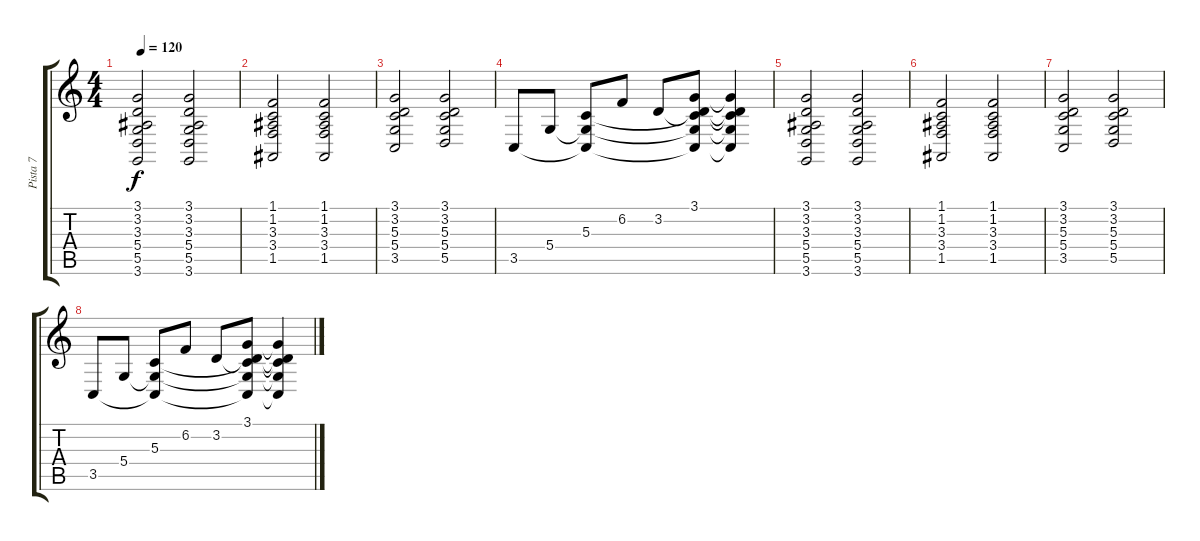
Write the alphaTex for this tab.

\track ("Pista 7" "Pista 7") {instrument acousticgrandpiano}
\staff {score tabs}
\tuning (E4 B3 G3 D3 A2 E2) {hide}
\ts (4 4)
\tempo 120
\clef g2
\ks c
(3.1 3.2 3.3 5.4 5.5 3.6).2{dy f} (3.1 3.2 3.3 5.4 5.5 3.6).2 |
(1.1 1.2 3.3 3.4 1.5).2 (1.1 1.2 3.3 3.4 1.5).2 |
(3.1 3.2 5.3 5.4 3.5).2 (3.1 3.2 5.3 5.4 5.5).2 |
3.5.8 5.4.8 (5.3 5.4{t} 3.5{t}).8 6.2.8 3.2.8 (3.1 3.2{t} 5.3{t} 5.4{t} 3.5{t}).8 (3.1{t} 3.2{t} 5.3{t} 5.4{t} 3.5{t}).4 |
(3.1 3.2 3.3 5.4 5.5 3.6).2 (3.1 3.2 3.3 5.4 5.5 3.6).2 |
(1.1 1.2 3.3 3.4 1.5).2{volume 6} (1.1 1.2 3.3 3.4 1.5).2 |
(3.1 3.2 5.3 5.4 3.5).2 (3.1 3.2 5.3 5.4 5.5).2{volume 0 instrument acousticgrandpiano} |
3.5.8 5.4.8 (5.3 5.4{t} 3.5{t}).8 6.2.8 3.2.8 (3.1 3.2{t} 5.3{t} 5.4{t} 3.5{t}).8 (3.1{t} 3.2{t} 5.3{t} 5.4{t} 3.5{t}).4
